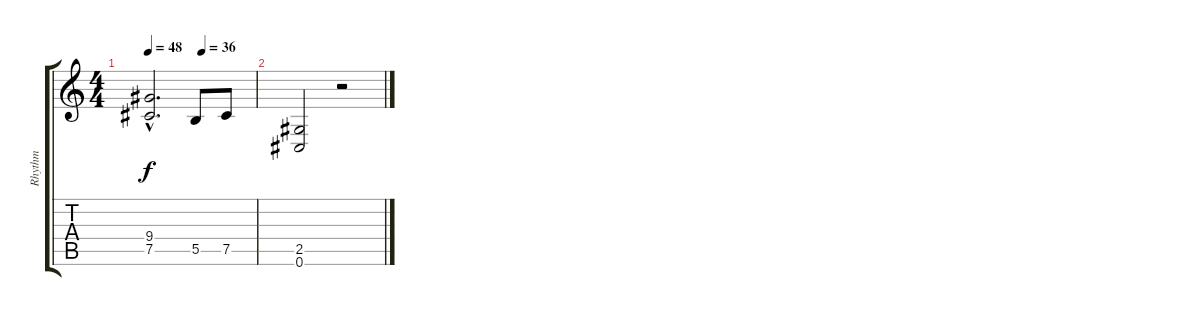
\track ("Rhythm" "Rhythm") {instrument distortionguitar}
\staff {score tabs}
\tuning (Db4 Ab3 E3 B2 Gb2 Db2) {hide}
\ts (4 4)
\tempo 48
\tempo (36 0.5)
\clef g2
\ks c
(9.4{hac} 7.5{hac}).2{d dy f} 5.5.8 7.5.8 |
(2.5 0.6).2 r.2
